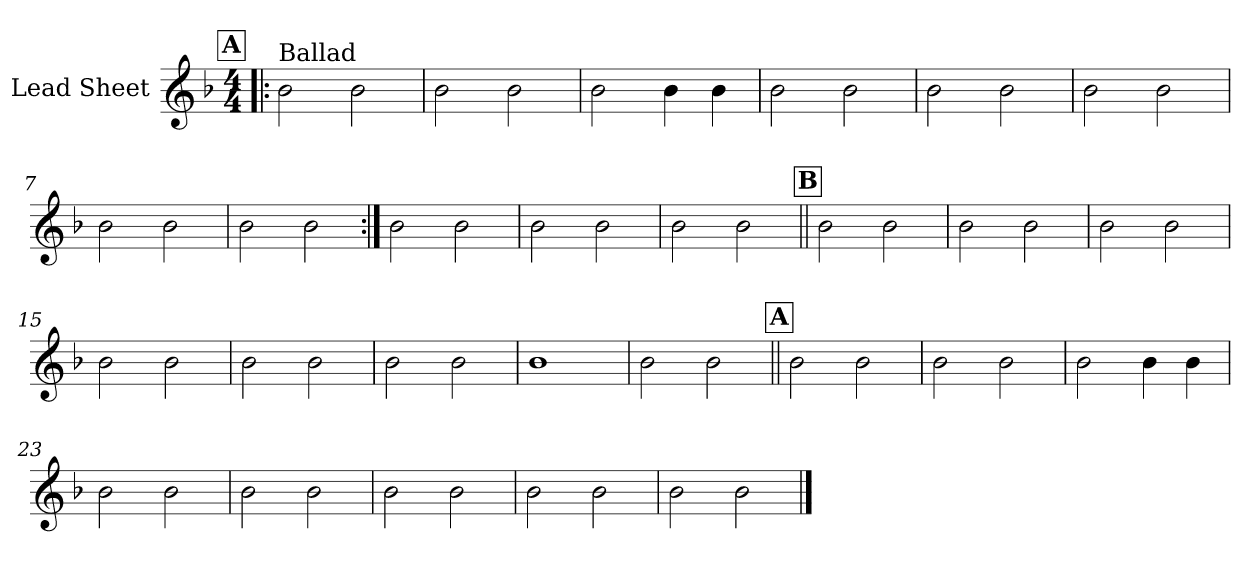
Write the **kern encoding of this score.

**kern
*part1
*staff1
*I"Lead Sheet
*clefG2
*k[b-]
*F:
*M4/4
!!LO:REH:place=s1:a:fs=14:t=A
=1!|:
!LO:TX:a:t=Ballad
2b-\
2b-\
=2
2b-\
2b-\
=3
2b-\
4b-\
4b-\
=4
2b-\
2b-\
!!LO:LB:g=z
=5
2b-\
2b-\
=6
2b-\
2b-\
=7
2b-\
2b-\
=8
2b-\
2b-\
!!LO:LB:g=z
=9:|!
2b-\
2b-\
=10
2b-\
2b-\
=11
2b-\
2b-\
!!LO:LB:g=z
!!LO:REH:place=s1:a:fs=14:t=B
=12||
2b-\
2b-\
=13
2b-\
2b-\
=14
2b-\
2b-\
=15
2b-\
2b-\
!!LO:LB:g=z
=16
2b-\
2b-\
=17
2b-\
2b-\
=18
1b-
=19
2b-\
2b-\
!!LO:LB:g=z
!!LO:REH:place=s1:a:fs=14:t=A
=20||
2b-\
2b-\
=21
2b-\
2b-\
=22
2b-\
4b-\
4b-\
=23
2b-\
2b-\
!!LO:LB:g=z
=24
2b-\
2b-\
=25
2b-\
2b-\
=26
2b-\
2b-\
=27
2b-\
2b-\
==
*-
